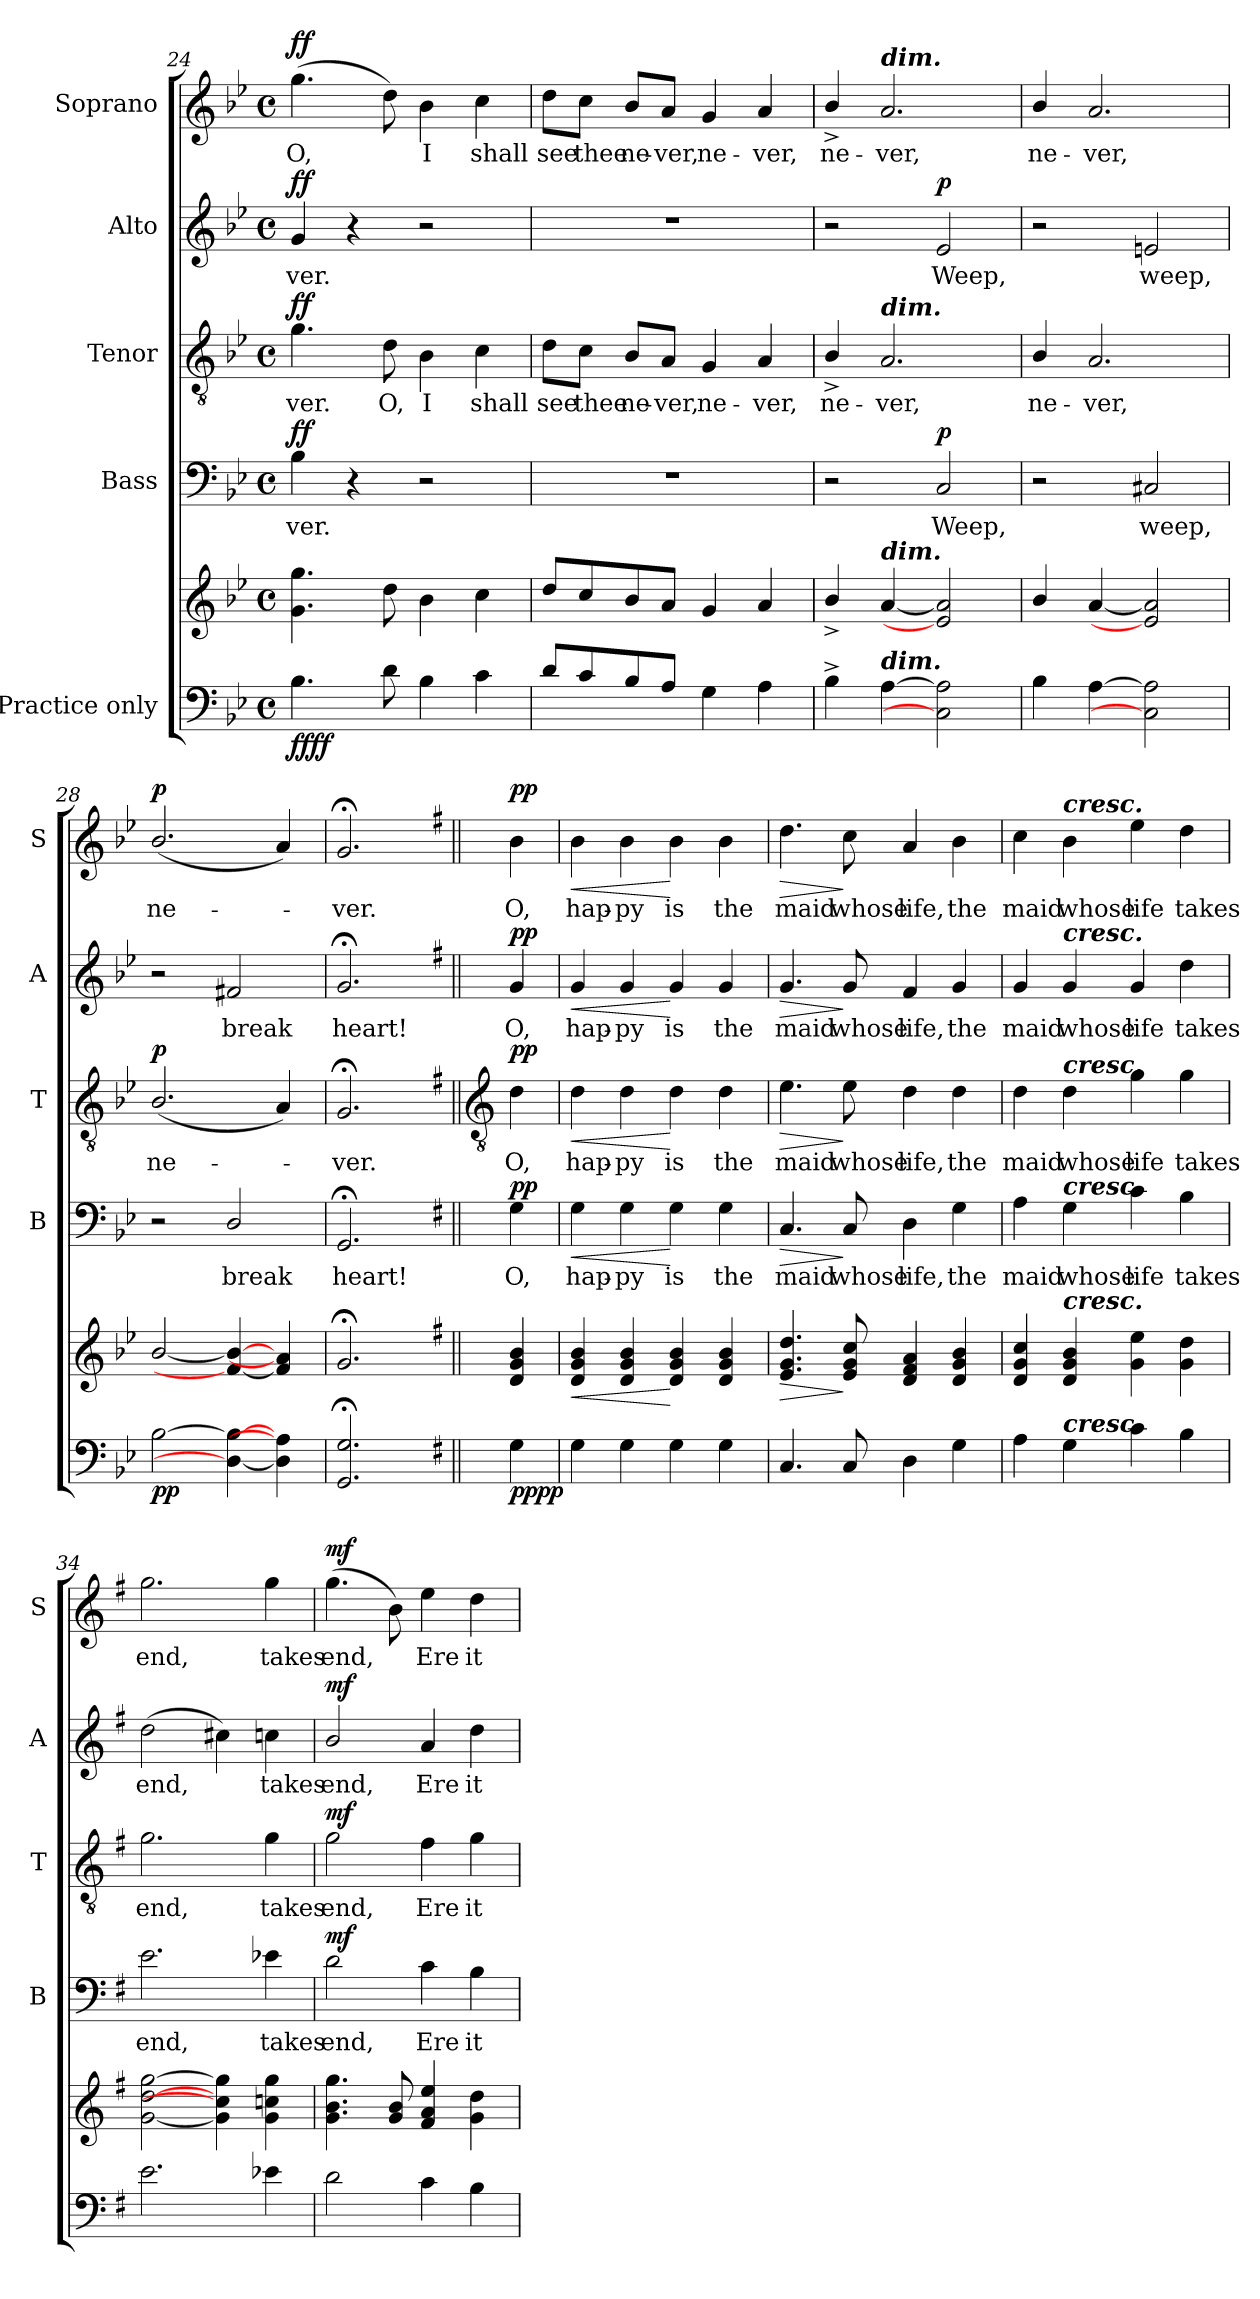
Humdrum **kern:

**kern	**kern	**dynam	**kern	**text	**dynam	**kern	**text	**dynam	**kern	**text	**dynam	**kern	**text	**dynam
*part5	*part5	*part5	*part4	*part4	*part4	*part3	*part3	*part3	*part2	*part2	*part2	*part1	*part1	*part1
*staff6	*staff5	*staff5/6	*staff4	*staff4	*staff4	*staff3	*staff3	*staff3	*staff2	*staff2	*staff2	*staff1	*staff1	*staff1
*I"Practice only	*	*	*I"Bass	*	*	*I"Tenor	*	*	*I"Alto	*	*	*I"Soprano	*	*
*	*	*	*I'B	*	*	*I'T	*	*	*I'A	*	*	*I'S	*	*
*clefF4	*clefG2	*	*clefF4	*	*	*clefGv2	*	*	*clefG2	*	*	*clefG2	*	*
*k[b-e-]	*k[b-e-]	*	*k[b-e-]	*	*	*k[b-e-]	*	*	*k[b-e-]	*	*	*k[b-e-]	*	*
*B-:	*B-:	*	*B-:	*	*	*B-:	*	*	*B-:	*	*	*B-:	*	*
*M4/4	*M4/4	*	*M4/4	*	*	*M4/4	*	*	*M4/4	*	*	*M4/4	*	*
*met(c)	*met(c)	*	*met(c)	*	*	*met(c)	*	*	*met(c)	*	*	*met(c)	*	*
=24	=24	=24	=24	=24	=24	=24	=24	=24	=24	=24	=24	=24	=24	=24
!	!	!LO:DY:b=2	!	!LO:LY:b	!	!	!LO:LY:b	!	!	!LO:LY:b	!	!	!LO:LY:b	!
!	!	!LO:DY:n=1:b	!	!	!LO:DY:b	!	!	!LO:DY:b	!	!	!LO:DY:b	!	!	!LO:DY:b
4.B-	4.g 4.gg	ff ff	4B-	ver.	ff	4.g	ver.	ff	4g	ver.	ff	(>4.gg	O,	ff
.	.	.	4r	.	.	.	.	.	4r	.	.	.	.	.
!	!	!	!	!	!	!	!LO:LY:b	!	!	!	!	!	!	!
8d	8dd	.	.	.	.	8d	O,	.	.	.	.	8dd)	.	.
!	!	!	!	!	!	!	!LO:LY:b	!	!	!	!	!	!LO:LY:b	!
4B-	4b-	.	2r	.	.	4B-	I	.	2r	.	.	4b-	I	.
!	!	!	!	!	!	!	!LO:LY:b	!	!	!	!	!	!LO:LY:b	!
4c	4cc	.	.	.	.	4c	shall	.	.	.	.	4cc	shall	.
=25	=25	=25	=25	=25	=25	=25	=25	=25	=25	=25	=25	=25	=25	=25
!	!	!	!	!	!	!	!LO:LY:b	!	!	!	!	!	!LO:LY:b	!
8dL	8ddL	.	1r	.	.	8d\L	see	.	1r	.	.	8dd\L	see	.
!	!	!	!	!	!	!	!LO:LY:b	!	!	!	!	!	!LO:LY:b	!
8c	8cc	.	.	.	.	8c\J	thee	.	.	.	.	8cc\J	thee	.
!	!	!	!	!	!	!	!LO:LY:b	!	!	!	!	!	!LO:LY:b	!
8B-/	8b-/	.	.	.	.	8B-/L	ne-	.	.	.	.	8b-/L	ne-	.
!	!	!	!	!	!	!	!LO:LY:b	!	!	!	!	!	!LO:LY:b	!
8AJ	8aJ	.	.	.	.	8A/J	-ver,	.	.	.	.	8a/J	-ver,	.
!	!	!	!	!	!	!	!LO:LY:b	!	!	!	!	!	!LO:LY:b	!
4G	4g	.	.	.	.	4G	ne-	.	.	.	.	4g	ne-	.
!	!	!	!	!	!	!	!LO:LY:b	!	!	!	!	!	!LO:LY:b	!
4A	4a	.	.	.	.	4A	-ver,	.	.	.	.	4a	-ver,	.
=26	=26	=26	=26	=26	=26	=26	=26	=26	=26	=26	=26	=26	=26	=26
!	!	!	!	!	!	!	!LO:LY:b	!	!	!	!	!	!LO:LY:b	!
4B-^\	4b-^/	.	2r	.	.	4B-^/	ne-	.	2r	.	.	4b-^/	ne-	.
!	!	!	!	!	!	!	!	!	!	!	!	!LO:TX:a:Bi:t=dim.	!	!
!	!	!	!	!	!	!LO:TX:a:Bi:t=dim.	!	!	!	!	!	!	!	!
!	!LO:TX:a:Bi:t=dim.	!	!	!	!	!	!	!	!	!	!	!	!	!
!LO:TX:a:Bi:t=dim.	!	!	!	!	!	!	!	!	!	!	!	!	!	!
!	!	!	!	!	!	!	!LO:LY:b	!	!	!	!	!	!LO:LY:b	!
[4A	[4a	.	.	.	.	2.A	-ver,	.	.	.	.	2.a	-ver,	.
!	!	!	!	!LO:LY:b	!LO:DY:b	!	!	!	!	!LO:LY:b	!LO:DY:b	!	!	!
2C] 2A]	2e-] 2a]	.	2C	Weep,	p	.	.	.	2e-	Weep,	p	.	.	.
=27	=27	=27	=27	=27	=27	=27	=27	=27	=27	=27	=27	=27	=27	=27
!	!	!	!	!	!	!	!LO:LY:b	!	!	!	!	!	!LO:LY:b	!
4B-\	4b-/	.	2r	.	.	4B-/	ne-	.	2r	.	.	4b-/	ne-	.
!	!	!	!	!	!	!	!LO:LY:b	!	!	!	!	!	!LO:LY:b	!
[4A	[4a	.	.	.	.	2.A	-ver,	.	.	.	.	2.a	-ver,	.
!	!	!	!	!LO:LY:b	!	!	!	!	!	!LO:LY:b	!	!	!	!
2C#] 2A]	2e] 2a]	.	2C#X	weep,	.	.	.	.	2en	weep,	.	.	.	.
=28	=28	=28	=28	=28	=28	=28	=28	=28	=28	=28	=28	=28	=28	=28
!	!	!LO:DY:b=2	!	!	!	!	!LO:LY:b	!	!	!	!	!	!LO:LY:b	!
!	!	!LO:DY:n=1:b	!	!	!	!	!	!LO:DY:b	!	!	!	!	!	!LO:DY:b
[2B-\	[2b-/	p p	2r	.	.	(<2.B-/	ne-	p	2r	.	.	(<2.b-/	ne-	p
!	!	!	!	!LO:LY:b	!	!	!	!	!	!LO:LY:b	!	!	!	!
4D_ 4B-_	4f#/_ 4b-/_	.	2D/	break	.	.	.	.	2f#X	break	.	.	.	.
4D] 4A]	4f#] 4a]	.	.	.	.	4A)	.	.	.	.	.	4a)	.	.
=29	=29	=29	=29	=29	=29	=29	=29	=29	=29	=29	=29	=29	=29	=29
!	!	!	!	!LO:LY:b	!	!	!LO:LY:b	!	!	!LO:LY:b	!	!	!LO:LY:b	!
2.GG;< 2.G;<	2.g;<	.	2.GG;<	heart!	.	2.G;<	ver.	.	2.g;<	heart!	.	2.g;<	ver.	.
*k[f#]	*k[f#]	*	*k[f#]	*	*	*k[f#]	*	*	*k[f#]	*	*	*k[f#]	*	*
*G:	*G:	*	*G:	*	*	*G:	*	*	*G:	*	*	*G:	*	*
!!LO:LB:g=z
=30||	=30||	=30||	=30||	=30||	=30||	=30||	=30||	=30||	=30||	=30||	=30||	=30||	=30||	=30||
*	*	*	*	*	*	*clefGv2	*	*	*	*	*	*	*	*
!	!	!LO:DY:b=2	!	!LO:LY:b	!	!	!LO:LY:b	!	!	!LO:LY:b	!	!	!LO:LY:b	!
!	!	!LO:DY:n=1:b	!	!	!LO:DY:b	!	!	!LO:DY:b	!	!	!LO:DY:b	!	!	!LO:DY:b
4G	4d 4g 4b	pp pp	4G	O,	pp	4d	O,	pp	4g	O,	pp	4b	O,	pp
=31	=31	=31	=31	=31	=31	=31	=31	=31	=31	=31	=31	=31	=31	=31
!	!	!LO:HP:b	!	!LO:LY:b	!LO:HP:b	!	!LO:LY:b	!LO:HP:b	!	!LO:LY:b	!LO:HP:b	!	!LO:LY:b	!LO:HP:b
4G	4d 4g 4b	<	4G	hap-	<	4d	hap-	<	4g	hap-	<	4b	hap-	<
!	!	!	!	!LO:LY:b	!	!	!LO:LY:b	!	!	!LO:LY:b	!	!	!LO:LY:b	!
4G	4d 4g 4b	.	4G	-py	.	4d	-py	.	4g	-py	.	4b	-py	.
!	!	!	!	!LO:LY:b	!	!	!LO:LY:b	!	!	!LO:LY:b	!	!	!LO:LY:b	!
4G	4d 4g 4b	[	4G	is	[	4d	is	[	4g	is	[	4b	is	[
!	!	!	!	!LO:LY:b	!	!	!LO:LY:b	!	!	!LO:LY:b	!	!	!LO:LY:b	!
4G	4d 4g 4b	.	4G	the	.	4d	the	.	4g	the	.	4b	the	.
=32	=32	=32	=32	=32	=32	=32	=32	=32	=32	=32	=32	=32	=32	=32
!	!	!LO:HP:b	!	!LO:LY:b	!LO:HP:b	!	!LO:LY:b	!LO:HP:b	!	!LO:LY:b	!LO:HP:b	!	!LO:LY:b	!LO:HP:b
4.C	4.e 4.g 4.dd	>	4.C	maid	>	4.e	maid	>	4.g	maid	>	4.dd	maid	>
!	!	!	!	!LO:LY:b	!	!	!LO:LY:b	!	!	!LO:LY:b	!	!	!LO:LY:b	!
8C	8e 8g 8cc	]	8C	whose	]	8e	whose	]	8g	whose	]	8cc	whose	]
!	!	!	!	!LO:LY:b	!	!	!LO:LY:b	!	!	!LO:LY:b	!	!	!LO:LY:b	!
4D	4d 4f# 4a	.	4D	life,	.	4d	life,	.	4f#	life,	.	4a	life,	.
!	!	!	!	!LO:LY:b	!	!	!LO:LY:b	!	!	!LO:LY:b	!	!	!LO:LY:b	!
4G	4d 4g 4b	.	4G	the	.	4d	the	.	4g	the	.	4b	the	.
=33	=33	=33	=33	=33	=33	=33	=33	=33	=33	=33	=33	=33	=33	=33
!	!	!	!	!LO:LY:b	!	!	!LO:LY:b	!	!	!LO:LY:b	!	!	!LO:LY:b	!
4A	4d 4g 4cc	.	4A	maid	.	4d	maid	.	4g	maid	.	4cc	maid	.
!	!	!	!	!	!	!	!	!	!	!	!	!LO:TX:a:Bi:t=cresc.	!	!
!	!	!	!	!	!	!	!	!	!LO:TX:a:Bi:t=cresc.	!	!	!	!	!
!	!	!	!	!	!	!LO:TX:a:Bi:t=cresc.	!	!	!	!	!	!	!	!
!	!	!	!LO:TX:a:Bi:t=cresc.	!	!	!	!	!	!	!	!	!	!	!
!	!LO:TX:a:Bi:t=cresc.	!	!	!	!	!	!	!	!	!	!	!	!	!
!LO:TX:a:Bi:t=cresc.	!	!	!	!	!	!	!	!	!	!	!	!	!	!
!	!	!	!	!LO:LY:b	!	!	!LO:LY:b	!	!	!LO:LY:b	!	!	!LO:LY:b	!
4G	4d 4g 4b	.	4G	whose	.	4d	whose	.	4g	whose	.	4b	whose	.
!	!	!	!	!LO:LY:b	!	!	!LO:LY:b	!	!	!LO:LY:b	!	!	!LO:LY:b	!
4c	4g 4ee	.	4c	life	.	4g	life	.	4g	life	.	4ee	life	.
!	!	!	!	!LO:LY:b	!	!	!LO:LY:b	!	!	!LO:LY:b	!	!	!LO:LY:b	!
4B	4g 4dd	.	4B	takes	.	4g	takes	.	4dd	takes	.	4dd	takes	.
=34	=34	=34	=34	=34	=34	=34	=34	=34	=34	=34	=34	=34	=34	=34
!	!	!	!	!LO:LY:b	!	!	!LO:LY:b	!	!	!LO:LY:b	!	!	!LO:LY:b	!
2.e	[2g [2dd [2gg	.	2.e	end,	.	2.g	end,	.	(>2dd	end,	.	2.gg	end,	.
.	4g] 4cc#] 4gg]	.	.	.	.	.	.	.	4cc#X)	.	.	.	.	.
!	!	!	!	!LO:LY:b	!	!	!LO:LY:b	!	!	!LO:LY:b	!	!	!LO:LY:b	!
4e-X	4g 4ccn 4gg	.	4e-X	takes	.	4g	takes	.	4ccn	takes	.	4gg	takes	.
=35	=35	=35	=35	=35	=35	=35	=35	=35	=35	=35	=35	=35	=35	=35
!	!	!LO:DY:b=2	!	!LO:LY:b	!	!	!LO:LY:b	!	!	!LO:LY:b	!	!	!LO:LY:b	!
!	!	!LO:DY:n=1:b	!	!	!LO:DY:b	!	!	!LO:DY:b	!	!	!LO:DY:b	!	!	!LO:DY:b
2d	4.g 4.b 4.gg	mf mf	2d	end,	mf	2g	end,	mf	2b/	end,	mf	(4.gg	end,	mf
.	8g 8b	.	.	.	.	.	.	.	.	.	.	8b)	.	.
!	!	!	!	!LO:LY:b	!	!	!LO:LY:b	!	!	!LO:LY:b	!	!	!LO:LY:b	!
4c	4f# 4a 4ee	.	4c	Ere	.	4f#	Ere	.	4a	Ere	.	4ee	Ere	.
!	!	!	!	!LO:LY:b	!	!	!LO:LY:b	!	!	!LO:LY:b	!	!	!LO:LY:b	!
4B	4g 4dd	.	4B	it	.	4g	it	.	4dd	it	.	4dd	it	.
=	=	=	=	=	=	=	=	=	=	=	=	=	=	=
*-	*-	*-	*-	*-	*-	*-	*-	*-	*-	*-	*-	*-	*-	*-
